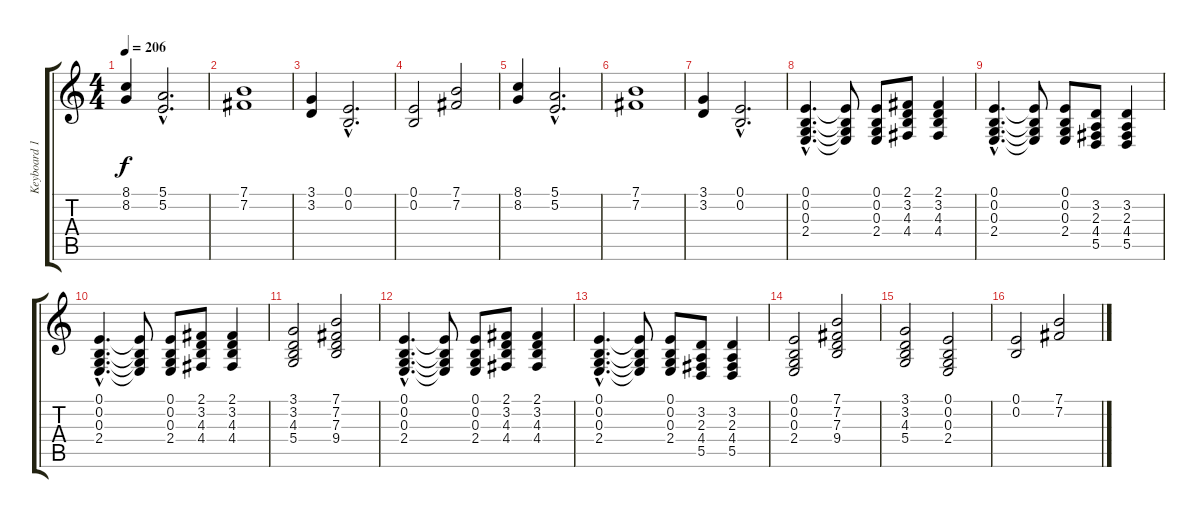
\track ("Keyboard 1" "Keyboard 1") {instrument stringensemble1}
\staff {score tabs}
\tuning (E4 B3 G3 D3 A2 E2) {hide}
\ts (4 4)
\tempo 206
\clef g2
\ks c
(8.1 8.2).4{dy f} (5.1{hac} 5.2{hac}).2{d} |
(7.1 7.2).1 |
(3.1 3.2).4 (0.1{hac} 0.2{hac}).2{d} |
(0.1 0.2).2 (7.1 7.2).2 |
(8.1 8.2).4 (5.1{hac} 5.2{hac}).2{d} |
(7.1 7.2).1 |
(3.1 3.2).4 (0.1{hac} 0.2{hac}).2{d} |
(0.1{hac} 0.2{hac} 0.3{hac} 2.4{hac}).4{d} (0.1{t} 0.2{t} 0.3{t} 2.4{t}).8 (0.1 0.2 0.3 2.4).8 (2.1 3.2 4.3 4.4).8 (2.1 3.2 4.3 4.4).4 |
(0.1{hac} 0.2{hac} 0.3{hac} 2.4{hac}).4{d} (0.1{t} 0.2{t} 0.3{t} 2.4{t}).8 (0.1 0.2 0.3 2.4).8 (3.2 2.3 4.4 5.5).8 (3.2 2.3 4.4 5.5).4 |
(0.1{hac} 0.2{hac} 0.3{hac} 2.4{hac}).4{d} (0.1{t} 0.2{t} 0.3{t} 2.4{t}).8 (0.1 0.2 0.3 2.4).8 (2.1 3.2 4.3 4.4).8 (2.1 3.2 4.3 4.4).4 |
(3.1 3.2 4.3 5.4).2 (7.1 7.2 7.3 9.4).2 |
(0.1{hac} 0.2{hac} 0.3{hac} 2.4{hac}).4{d} (0.1{t} 0.2{t} 0.3{t} 2.4{t}).8 (0.1 0.2 0.3 2.4).8 (2.1 3.2 4.3 4.4).8 (2.1 3.2 4.3 4.4).4 |
(0.1{hac} 0.2{hac} 0.3{hac} 2.4{hac}).4{d} (0.1{t} 0.2{t} 0.3{t} 2.4{t}).8 (0.1 0.2 0.3 2.4).8 (3.2 2.3 4.4 5.5).8 (3.2 2.3 4.4 5.5).4 |
(0.1 0.2 0.3 2.4).2 (7.1 7.2 7.3 9.4).2 |
(3.1 3.2 4.3 5.4).2 (0.1 0.2 0.3 2.4).2 |
(0.1 0.2).2 (7.1 7.2).2
